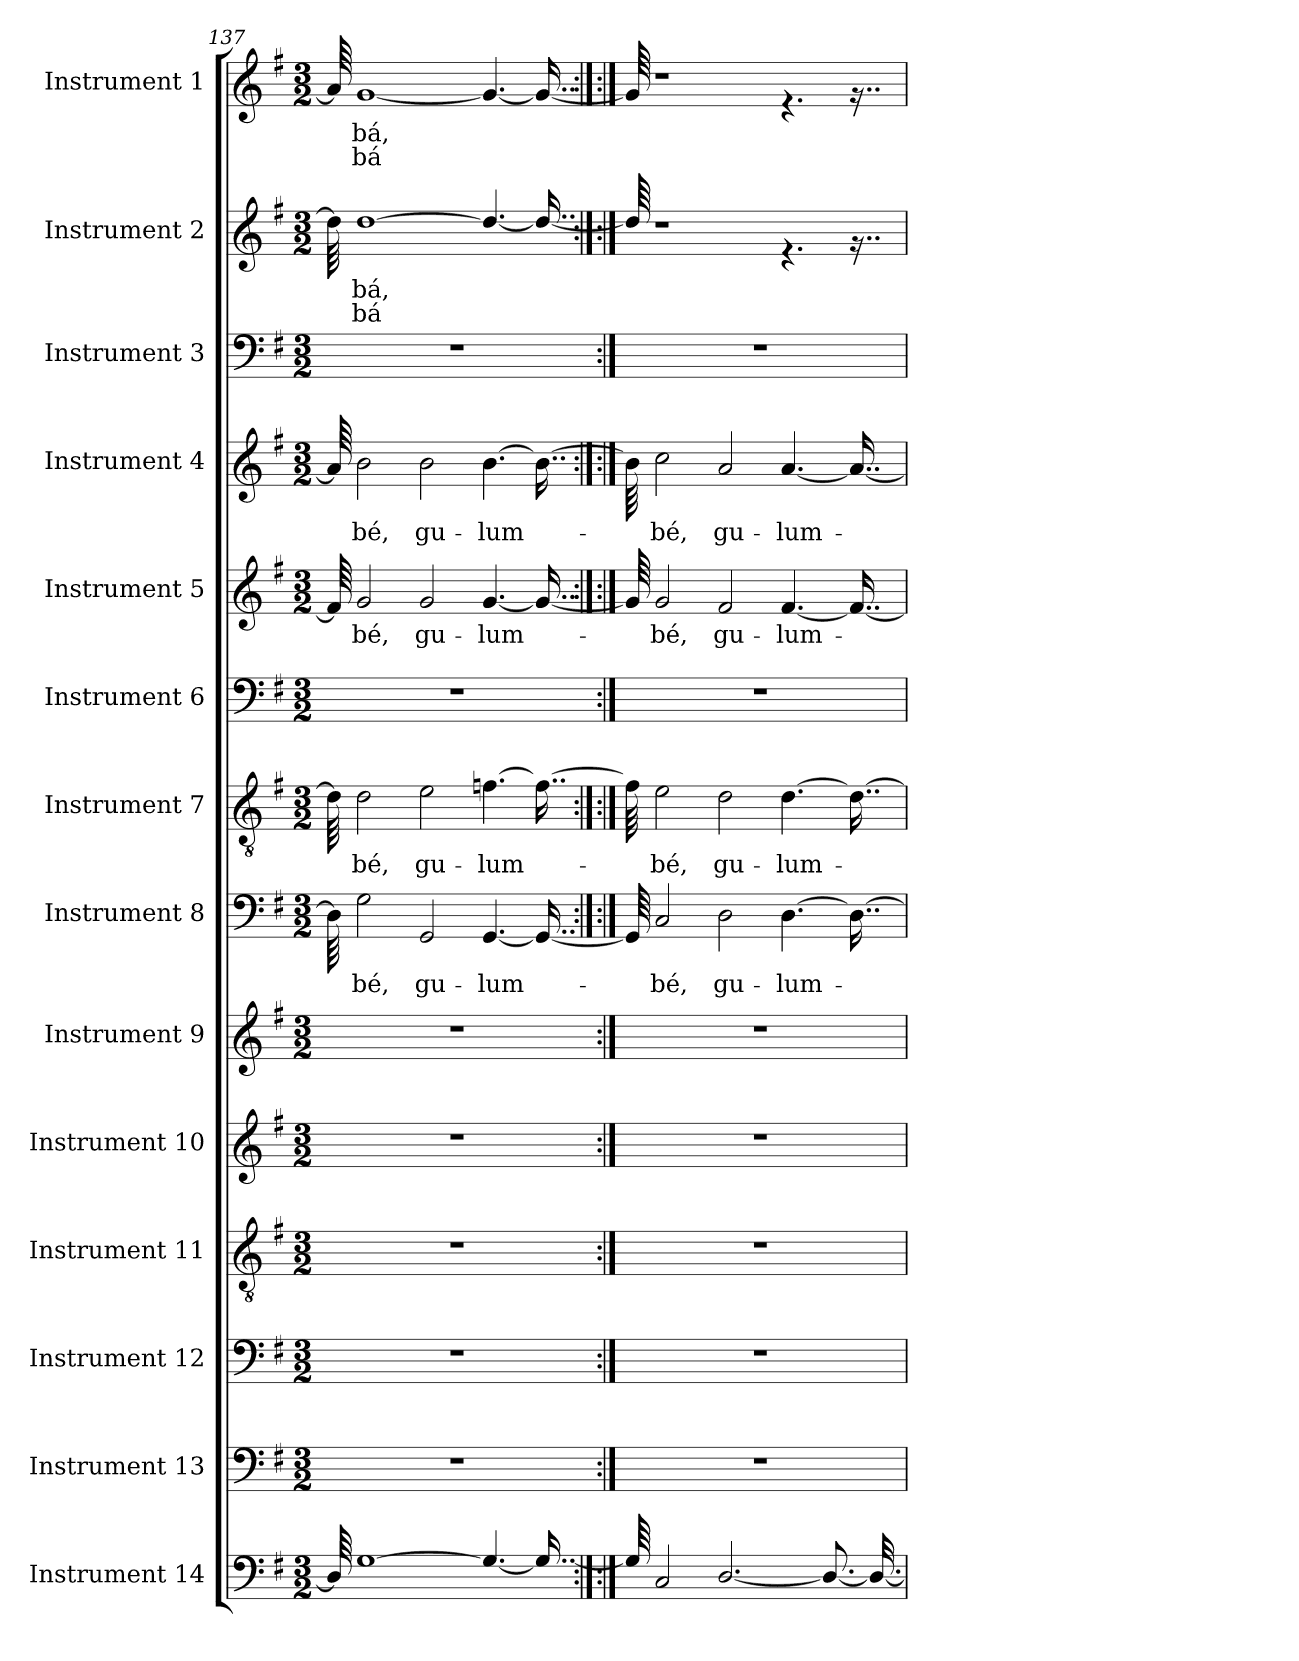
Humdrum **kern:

**kern	**kern	**kern	**kern	**kern	**kern	**kern	**text	**kern	**text	**kern	**kern	**text	**kern	**text	**kern	**kern	**text	**text	**kern	**text	**text
*part14	*part13	*part12	*part11	*part10	*part9	*part8	*part8	*part7	*part7	*part6	*part5	*part5	*part4	*part4	*part3	*part2	*part2	*part2	*part1	*part1	*part1
*staff14	*staff13	*staff12	*staff11	*staff10	*staff9	*staff8	*staff8	*staff7	*staff7	*staff6	*staff5	*staff5	*staff4	*staff4	*staff3	*staff2	*staff2	*staff2	*staff1	*staff1	*staff1
*I"Instrument 14	*I"Instrument 13	*I"Instrument 12	*I"Instrument 11	*I"Instrument 10	*I"Instrument 9	*I"Instrument 8	*	*I"Instrument 7	*	*I"Instrument 6	*I"Instrument 5	*	*I"Instrument 4	*	*I"Instrument 3	*I"Instrument 2	*	*	*I"Instrument 1	*	*
*clefF4	*clefF4	*clefF4	*clefGv2	*clefG2	*clefG2	*clefF4	*	*clefGv2	*	*clefF4	*clefG2	*	*clefG2	*	*clefF4	*clefG2	*	*	*clefG2	*	*
*k[f#]	*k[f#]	*k[f#]	*k[f#]	*k[f#]	*k[f#]	*k[f#]	*	*k[f#]	*	*k[f#]	*k[f#]	*	*k[f#]	*	*k[f#]	*k[f#]	*	*	*k[f#]	*	*
*G:	*G:	*G:	*G:	*G:	*G:	*G:	*	*G:	*	*G:	*G:	*	*G:	*	*G:	*G:	*	*	*G:	*	*
*M3/2	*M3/2	*M3/2	*M3/2	*M3/2	*M3/2	*M3/2	*	*M3/2	*	*M3/2	*M3/2	*	*M3/2	*	*M3/2	*M3/2	*	*	*M3/2	*	*
=137	=137	=137	=137	=137	=137	=137	=137	=137	=137	=137	=137	=137	=137	=137	=137	=137	=137	=137	=137	=137	=137
64D/]	1.r	1.r	1.r	1.r	1.r	64D\]	.	64d\]	.	1.r	64f#/]	.	64a/]	.	1.r	64dd\]	.	.	64a/]	.	.
!	!	!	!	!	!	!	!LO:LY:b:rj	!	!LO:LY:b:rj	!	!	!LO:LY:b:rj	!	!LO:LY:b:rj	!	!	!LO:LY:b:rj	!LO:LY:b:rj	!	!LO:LY:b:cj	!LO:LY:b:cj
[<1G	.	.	.	.	.	2G\	-bé,	2d\	-bé,	.	2g/	-bé,	2b\	-bé,	.	[<1dd	-bá,	bá	[<1g	-bá,	bá
!	!	!	!	!	!	!	!LO:LY:b:rj	!	!LO:LY:b:rj	!	!	!LO:LY:b:rj	!	!LO:LY:b:rj	!	!	!	!	!	!	!
.	.	.	.	.	.	2GG/	gu-	2e\	gu-	.	2g/	gu-	2b\	gu-	.	.	.	.	.	.	.
!	!	!	!	!	!	!	!LO:LY:b:rj	!	!LO:LY:b:rj	!	!	!LO:LY:b:rj	!	!LO:LY:b:rj	!	!	!	!	!	!	!
4.G/_<	.	.	.	.	.	[<4.GG/	-lum-	[>4.fn\	-lum-	.	[<4.g/	-lum-	[>4.b\	-lum-	.	4.dd/_<	.	.	4.g/_<	.	.
16..G/_<	.	.	.	.	.	16..GG/_<	.	16..f\_>	.	.	16..g/_<	.	16..b\_>	.	.	16..dd/_<	.	.	16..g/_<	.	.
=138:|!	=138	=138	=138	=138	=138	=138:|!	=138:|!	=138:|!	=138:|!	=138	=138:|!	=138:|!	=138:|!	=138:|!	=138	=138:|!	=138:|!	=138:|!	=138:|!	=138:|!	=138:|!
64G/]	1.r	1.r	1.r	1.r	1.r	64GG/]	.	64f\]	.	1.r	64g/]	.	64b\]	.	1.r	64dd/]	.	.	64g/]	.	.
!	!	!	!	!	!	!	!LO:LY:b:rj	!	!LO:LY:b:rj	!	!	!LO:LY:b:rj	!	!LO:LY:b:rj	!	!	!	!	!	!	!
2C/	.	.	.	.	.	2C/	-bé,	2e\	-bé,	.	2g/	-bé,	2cc\	-bé,	.	1r	.	.	1r	.	.
!	!	!	!	!	!	!	!LO:LY:b:rj	!	!LO:LY:b:rj	!	!	!LO:LY:b:rj	!	!LO:LY:b:rj	!	!	!	!	!	!	!
[<2.D/	.	.	.	.	.	2D\	gu-	2d\	gu-	.	2f#/	gu-	2a/	gu-	.	.	.	.	.	.	.
!	!	!	!	!	!	!	!LO:LY:b:rj	!	!LO:LY:b:rj	!	!	!LO:LY:b:rj	!	!LO:LY:b:rj	!	!	!	!	!	!	!
.	.	.	.	.	.	[>4.D\	-lum-	[>4.d\	-lum-	.	[<4.f#/	-lum-	[<4.a/	-lum-	.	4.rf	.	.	4.rf	.	.
8.D/_<	.	.	.	.	.	.	.	.	.	.	.	.	.	.	.	.	.	.	.	.	.
.	.	.	.	.	.	16..D\_>	.	16..d\_>	.	.	16..f#/_<	.	16..a/_<	.	.	16..rf	.	.	16..rf	.	.
32.D/_<	.	.	.	.	.	.	.	.	.	.	.	.	.	.	.	.	.	.	.	.	.
=	=	=	=	=	=	=	=	=	=	=	=	=	=	=	=	=	=	=	=	=	=
*-	*-	*-	*-	*-	*-	*-	*-	*-	*-	*-	*-	*-	*-	*-	*-	*-	*-	*-	*-	*-	*-
